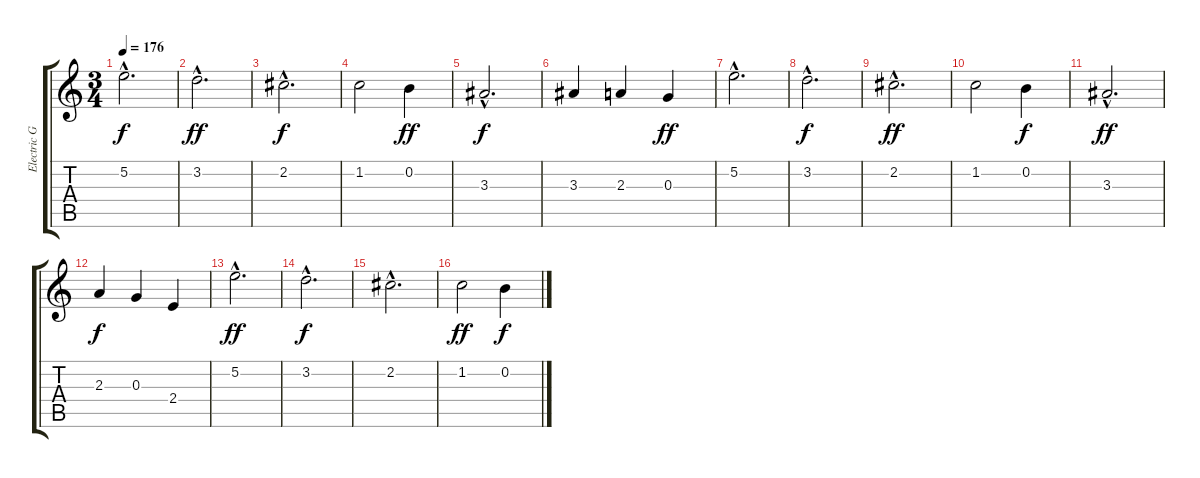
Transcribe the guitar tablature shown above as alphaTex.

\track ("Electric Guitar 2" "Electric G") {instrument distortionguitar}
\staff {score tabs}
\tuning (E4 B3 G3 D3 A2 E2) {hide}
\ts (3 4)
\tempo 176
\clef g2
\ks c
5.2{hac}.2{d dy f instrument distortionguitar} |
3.2{hac}.2{d dy ff} |
2.2{hac}.2{d dy f} |
1.2.2 0.2.4{dy ff} |
3.3{hac}.2{d dy f} |
3.3.4 2.3.4 0.3.4{dy ff} |
5.2{hac}.2{d} |
3.2{hac}.2{d dy f} |
2.2{hac}.2{d dy ff} |
1.2.2 0.2.4{dy f} |
3.3{hac}.2{d dy ff} |
2.3.4{dy f} 0.3.4 2.4.4 |
5.2{hac}.2{d dy ff} |
3.2{hac}.2{d dy f} |
2.2{hac}.2{d} |
1.2.2{dy ff} 0.2.4{dy f}
